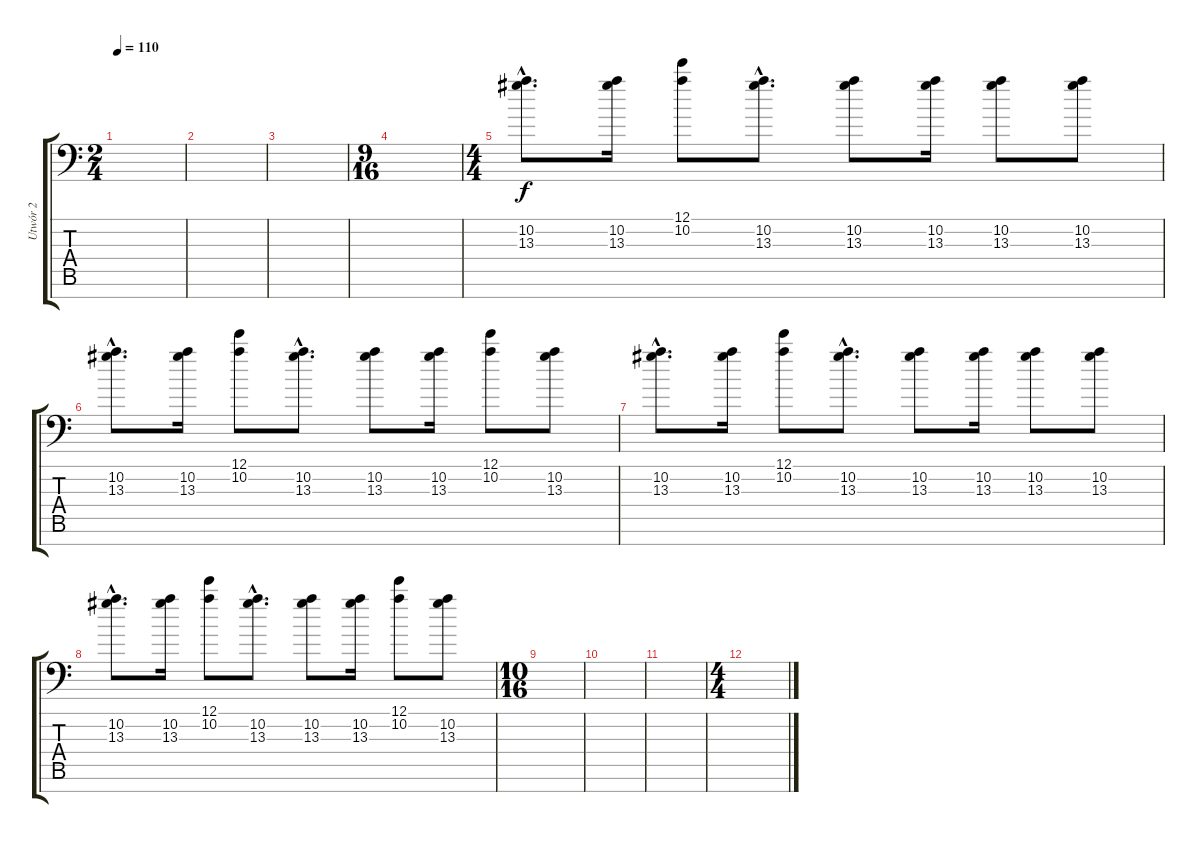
\track ("Utwór 2" "Utwór 2") {instrument distortionguitar}
\staff {score tabs}
\tuning (E4 B3 G3 D3 Gb2 Db2 Gb1) {hide}
\ts (2 4)
\tempo 110
\clef f4
\ks c
|
|
|
\ts (9 16)
|
\ts (4 4)
(10.2{hac} 13.3{hac}).8{d} (10.2 13.3).16 (12.1 10.2).8 (10.2{hac} 13.3{hac}).8{d} (10.2 13.3).8 (10.2 13.3).16 (10.2 13.3).8 (10.2 13.3).8 |
(10.2{hac} 13.3{hac}).8{d} (10.2 13.3).16 (12.1 10.2).8 (10.2{hac} 13.3{hac}).8{d} (10.2 13.3).8 (10.2 13.3).16 (12.1 10.2).8 (10.2 13.3).8 |
(10.2{hac} 13.3{hac}).8{d} (10.2 13.3).16 (12.1 10.2).8 (10.2{hac} 13.3{hac}).8{d} (10.2 13.3).8 (10.2 13.3).16 (10.2 13.3).8 (10.2 13.3).8 |
(10.2{hac} 13.3{hac}).8{d} (10.2 13.3).16 (12.1 10.2).8 (10.2{hac} 13.3{hac}).8{d} (10.2 13.3).8 (10.2 13.3).16 (12.1 10.2).8 (10.2 13.3).8 |
\ts (10 16)
|
|
|
\ts (4 4)
